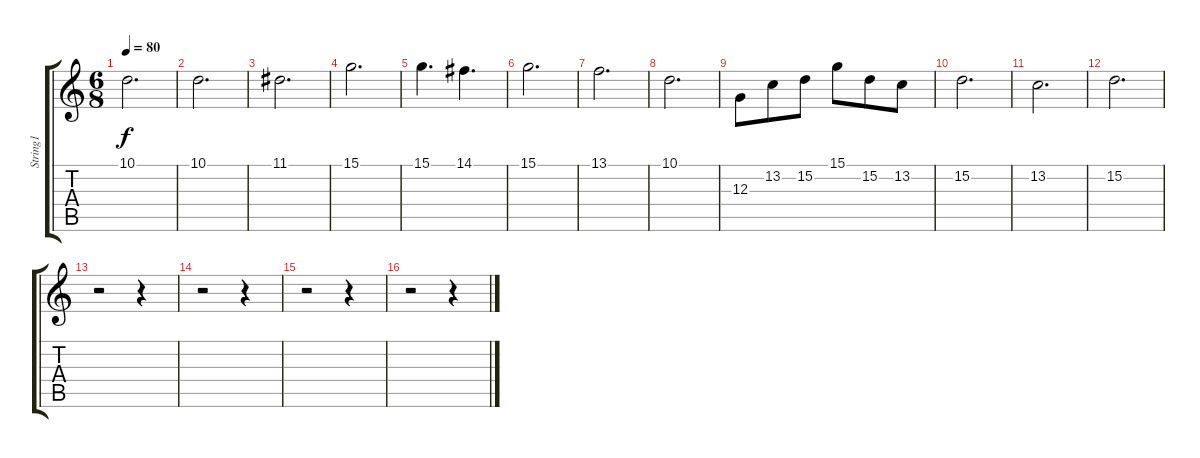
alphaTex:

\track ("String1" "String1") {instrument stringensemble2}
\staff {score tabs}
\tuning (E4 B3 G3 D3 A2 E2) {hide}
\ts (6 8)
\tempo 80
\clef g2
\ks c
10.1.2{d dy f} |
10.1.2{d} |
11.1.2{d} |
15.1.2{d} |
15.1.4{d} 14.1.4{d} |
15.1.2{d} |
13.1.2{d} |
10.1.2{d} |
12.3.8 13.2.8 15.2.8 15.1.8 15.2.8 13.2.8 |
15.2.2{d} |
13.2.2{d} |
15.2.2{d} |
r.2 r.4 |
r.2 r.4 |
r.2 r.4 |
r.2 r.4
